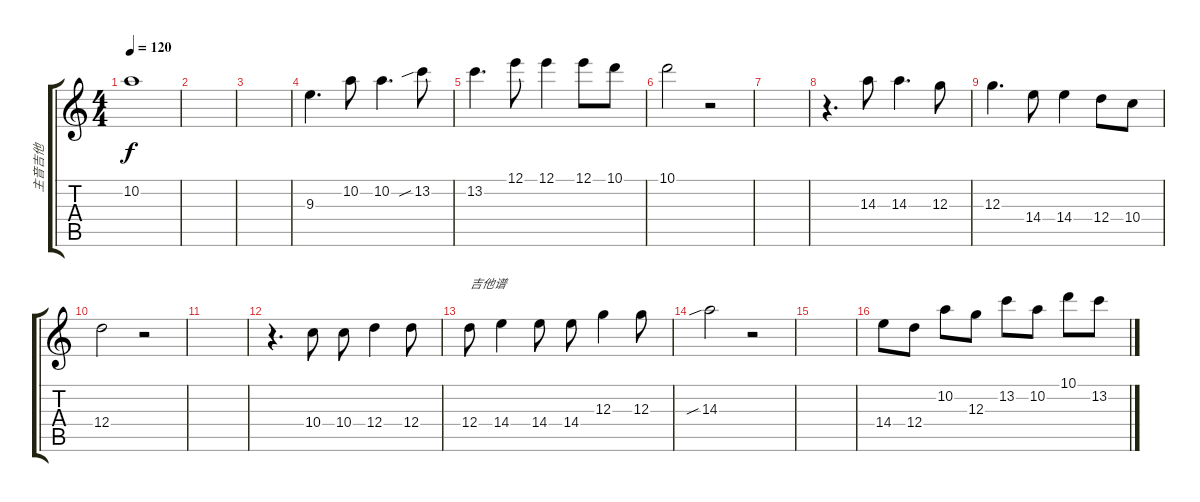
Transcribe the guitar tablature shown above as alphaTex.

\track ("主音吉他" "主音吉他") {instrument overdrivenguitar}
\staff {score tabs}
\tuning (E4 B3 G3 D3 A2 E2) {hide}
\ts (4 4)
\tempo 120
\clef g2
\ks c
10.2.1{dy f} |
|
|
9.3.4{d} 10.2.8 10.2.4{d} 13.2{sib}.8 |
13.2.4{d} 12.1.8 12.1.4 12.1.8 10.1.8 |
10.1.2 r.2 |
|
r.4{d} 14.3.8 14.3.4{d} 12.3.8 |
12.3.4{d} 14.4.8 14.4.4 12.4.8 10.4.8 |
12.4.2 r.2 |
|
r.4{d} 10.4.8 10.4.8 12.4.4 12.4.8 |
12.4.8{txt "吉他谱"} 14.4.4 14.4.8 14.4.8 12.3.4 12.3.8 |
14.3{sib}.2 r.2 |
|
14.4.8 12.4.8 10.2.8 12.3.8 13.2.8 10.2.8 10.1.8 13.2.8
